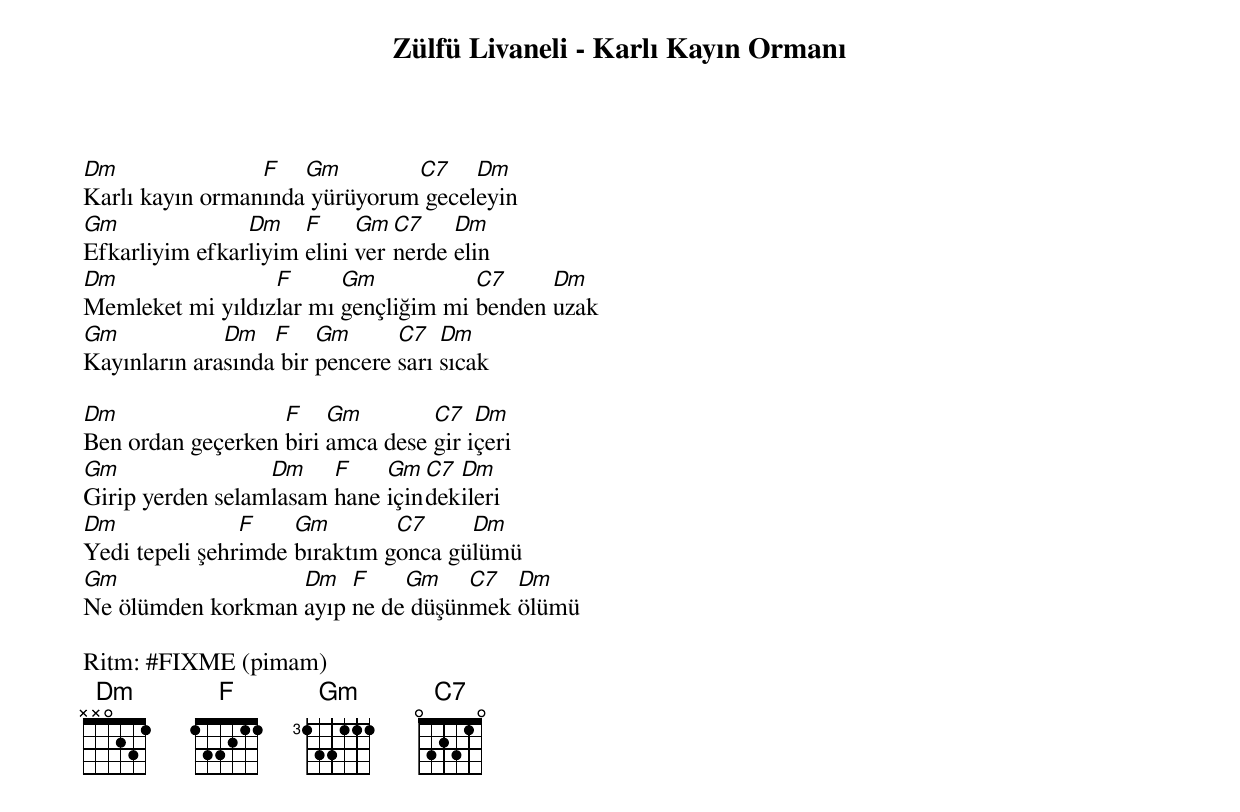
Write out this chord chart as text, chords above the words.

Zülfü Livaneli - Karlı Kayın Ormanı

Dm               F   Gm        C7    Dm
Karlı kayın ormanında yürüyorum geceleyin
Gm              Dm    F     Gm  C7    Dm
Efkarliyim efkarliyim elini ver nerde elin
Dm                F      Gm           C7     Dm
Memleket mi yıldızlar mı gençliğim mi benden uzak
Gm            Dm   F    Gm      C7   Dm
Kayınların arasında bir pencere sarı sıcak

Dm                 F    Gm        C7   Dm
Ben ordan geçerken biri amca dese gir içeri
Gm                Dm    F    Gm  C7 Dm
Girip yerden selamlasam hane içindekileri
Dm              F    Gm        C7     Dm
Yedi tepeli şehrimde bıraktım gonca gülümü
Gm                 Dm   F    Gm    C7  Dm
Ne ölümden korkman ayıp ne de düşünmek ölümü

Ritm: #FIXME (pimam)
